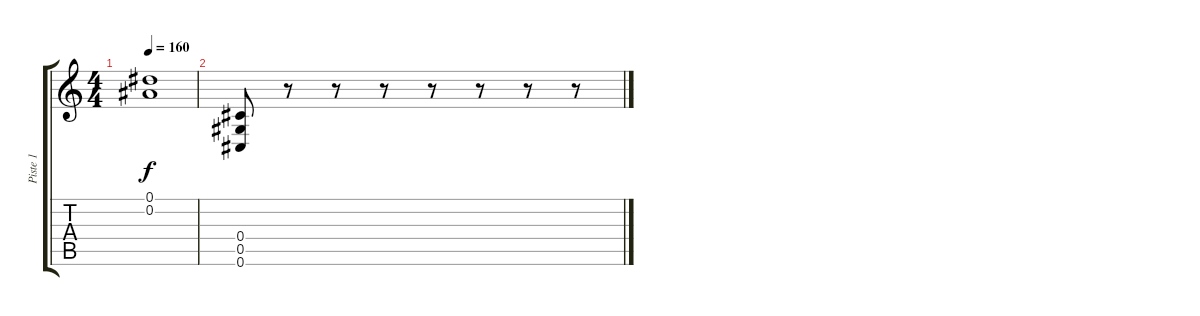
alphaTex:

\track ("Piste 1" "Piste 1") {instrument distortionguitar}
\staff {score tabs}
\tuning (Eb4 Bb3 Gb3 Db3 Ab2 Db2) {hide}
\ts (4 4)
\tempo 160
\clef g2
\ks c
(0.1{t} 0.2{t}).1{dy f} |
(0.4 0.5 0.6).8 r.8 r.8 r.8 r.8 r.8 r.8 r.8
